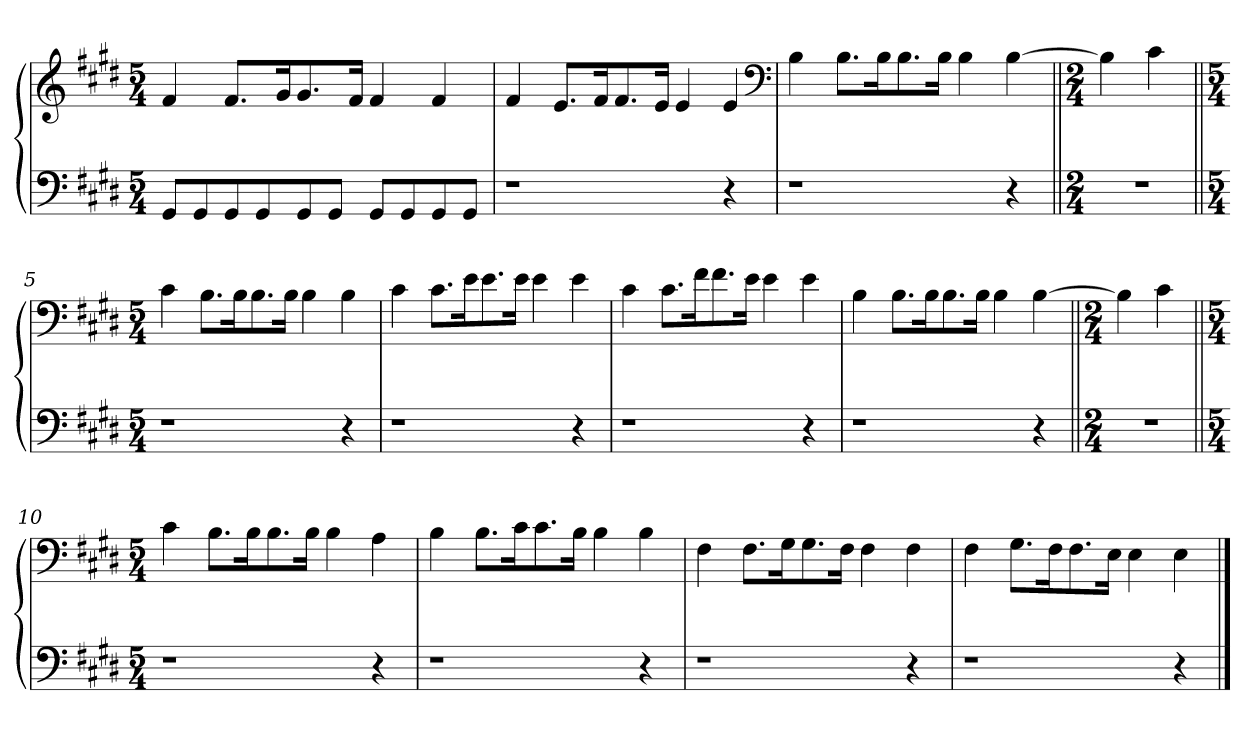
**kern	**kern
*part1	*part1
*staff2	*staff1
*clefF4	*clefG2
*k[f#c#g#d#]	*k[f#c#g#d#]
*M5/4	*M5/4
=1	=1
8GG#/L	4f#/
8GG#/	.
8GG#/	8.f#/L
8GG#/	.
.	16g#/K
8GG#/	8.g#/
8GG#/J	.
.	16f#/Jk
8GG#/L	4f#/
8GG#/	.
8GG#/	4f#/
8GG#/J	.
=2	=2
1r	4f#/
.	8.e/L
.	16f#/K
.	8.f#/
.	16e/Jk
.	4e/
4r	4e/
*	*clefF4
=3	=3
1r	4B\
.	8.B\L
.	16B\K
.	8.B\
.	16B\Jk
.	4B\
4r	[4B\
=4||	=4||
*M2/4	*M2/4
2r	4B\]
.	4c#\
=5||	=5||
*M5/4	*M5/4
1r	4c#\
.	8.B\L
.	16B\K
.	8.B\
.	16B\Jk
.	4B\
4r	4B\
=6	=6
1r	4c#\
.	8.c#\L
.	16e\K
.	8.e\
.	16e\Jk
.	4e\
4r	4e\
=7	=7
1r	4c#\
.	8.c#\L
.	16f#\K
.	8.f#\
.	16e\Jk
.	4e\
4r	4e\
=8	=8
1r	4B\
.	8.B\L
.	16B\K
.	8.B\
.	16B\Jk
.	4B\
4r	[4B\
=9||	=9||
*M2/4	*M2/4
2r	4B\]
.	4c#\
=10||	=10||
*M5/4	*M5/4
1r	4c#\
.	8.B\L
.	16B\K
.	8.B\
.	16B\Jk
.	4B\
4r	4A\
=11	=11
1r	4B\
.	8.B\L
.	16c#\K
.	8.c#\
.	16B\Jk
.	4B\
4r	4B\
=12	=12
1r	4F#\
.	8.F#\L
.	16G#\K
.	8.G#\
.	16F#\Jk
.	4F#\
4r	4F#\
=13	=13
1r	4F#\
.	8.G#\L
.	16F#\K
.	8.F#\
.	16E\Jk
.	4E\
4r	4E\
==	==
*-	*-
